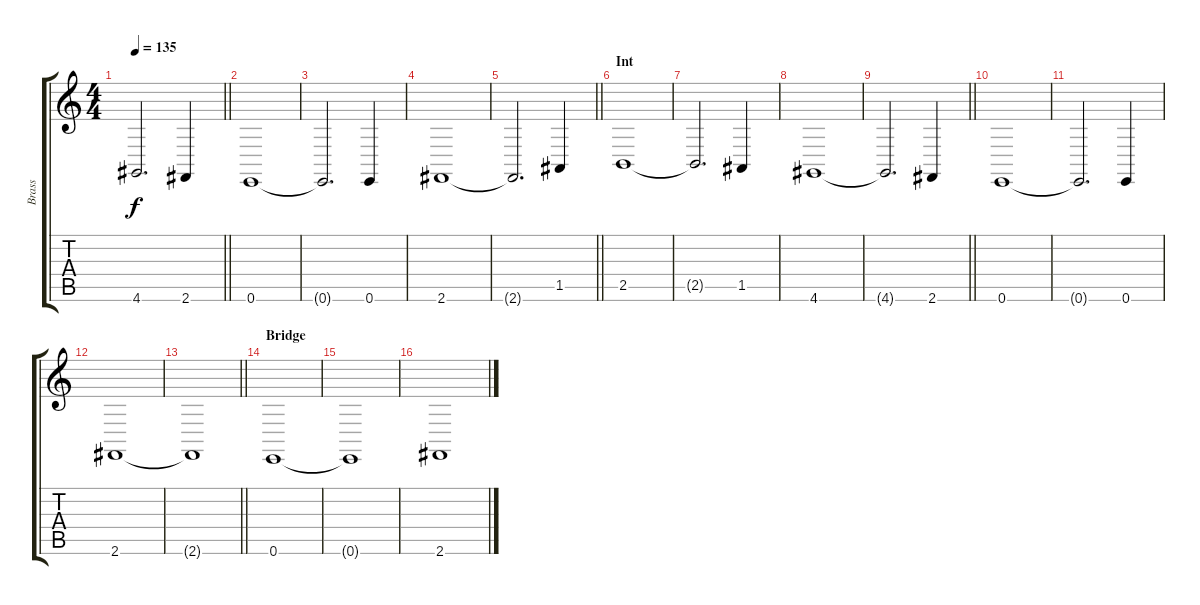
\track ("Brass" "Brass") {instrument tuba}
\staff {score tabs}
\tuning (E4 B3 G3 D3 A2 E2) {hide}
\ts (4 4)
\tempo 135
\clef g2
\barLineRight lightlight
\ks c
4.6{t}.2{d dy f} 2.6.4 |
0.6.1 |
0.6{t}.2{d} 0.6.4 |
2.6.1 |
\barLineRight lightlight
2.6{t}.2{d} 1.5.4 |
\section ("" "Int")
2.5.1 |
2.5{t}.2{d} 1.5.4 |
4.6.1 |
\barLineRight lightlight
4.6{t}.2{d} 2.6.4 |
0.6.1 |
0.6{t}.2{d} 0.6.4 |
2.6.1 |
\barLineRight lightlight
2.6{t}.1 |
\section ("" "Bridge")
0.6.1 |
0.6{t}.1 |
2.6.1
